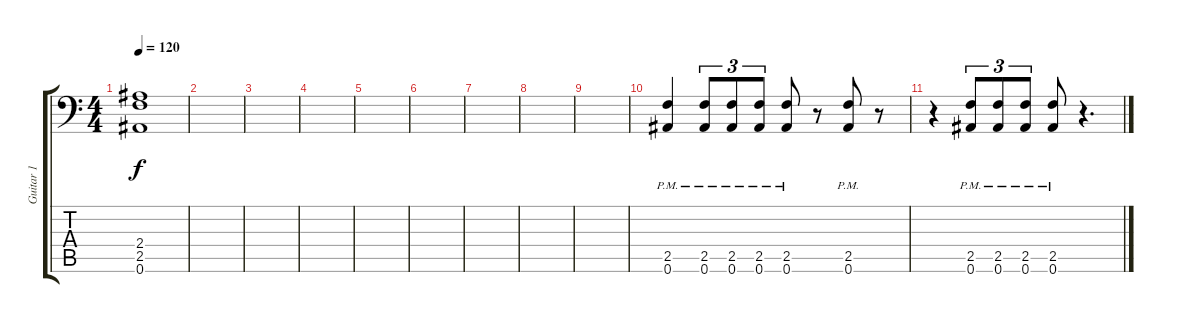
\track ("Guitar 1" "Guitar 1") {instrument distortionguitar}
\staff {score tabs}
\tuning (Bb3 F3 Db3 Ab2 Eb2 Bb1) {hide}
\ts (4 4)
\tempo 120
\clef f4
\ks c
(2.4 2.5 0.6).1{dy f} |
|
|
|
|
|
|
|
|
(2.5{pm} 0.6{pm}).4 (2.5{pm} 0.6{pm}).8{tu (3 2)} (2.5{pm} 0.6{pm}).8{tu (3 2)} (2.5{pm} 0.6{pm}).8{tu (3 2)} (2.5{pm} 0.6{pm}).8 r.8 (2.5{pm} 0.6{pm}).8 r.8 |
r.4 (2.5{pm} 0.6{pm}).8{tu (3 2)} (2.5{pm} 0.6{pm}).8{tu (3 2)} (2.5{pm} 0.6{pm}).8{tu (3 2)} (2.5{pm} 0.6{pm}).8 r.4{d}
